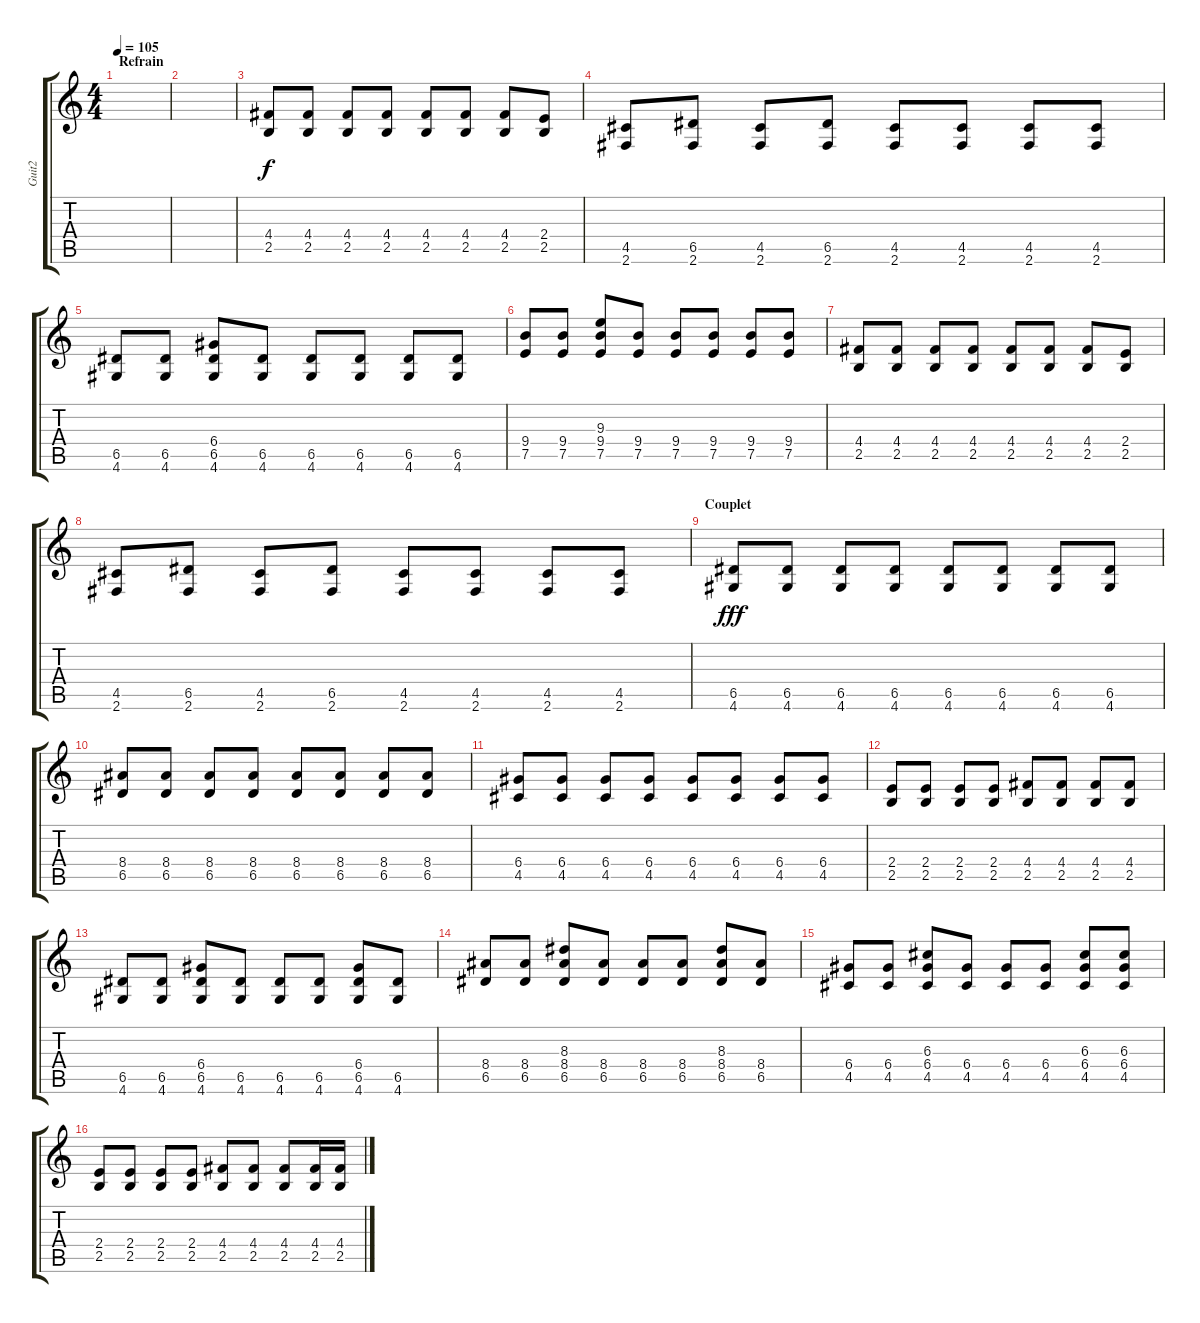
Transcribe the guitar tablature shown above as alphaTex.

\track ("Guit2" "Guit2") {instrument overdrivenguitar}
\staff {score tabs}
\tuning (E4 B3 G3 D3 A2 E2) {hide}
\ts (4 4)
\section ("" "Refrain")
\tempo 105
\clef g2
\ks c
|
|
(4.4 2.5).8{dy f} (4.4 2.5).8 (4.4 2.5).8 (4.4 2.5).8 (4.4 2.5).8 (4.4 2.5).8 (4.4 2.5).8 (2.4 2.5).8 |
(4.5 2.6).8 (6.5 2.6).8 (4.5 2.6).8 (6.5 2.6).8 (4.5 2.6).8 (4.5 2.6).8 (4.5 2.6).8 (4.5 2.6).8 |
(6.5 4.6).8 (6.5 4.6).8 (6.4 6.5 4.6).8 (6.5 4.6).8 (6.5 4.6).8 (6.5 4.6).8 (6.5 4.6).8 (6.5 4.6).8 |
(9.4 7.5).8 (9.4 7.5).8 (9.3 9.4 7.5).8 (9.4 7.5).8 (9.4 7.5).8 (9.4 7.5).8 (9.4 7.5).8 (9.4 7.5).8 |
(4.4 2.5).8 (4.4 2.5).8 (4.4 2.5).8 (4.4 2.5).8 (4.4 2.5).8 (4.4 2.5).8 (4.4 2.5).8 (2.4 2.5).8 |
(4.5 2.6).8 (6.5 2.6).8 (4.5 2.6).8 (6.5 2.6).8 (4.5 2.6).8 (4.5 2.6).8 (4.5 2.6).8 (4.5 2.6).8 |
\section ("" "Couplet")
(6.5 4.6).8{dy fff volume 8} (6.5 4.6).8 (6.5 4.6).8 (6.5 4.6).8 (6.5 4.6).8 (6.5 4.6).8 (6.5 4.6).8 (6.5 4.6).8 |
(8.4 6.5).8 (8.4 6.5).8 (8.4 6.5).8 (8.4 6.5).8 (8.4 6.5).8 (8.4 6.5).8 (8.4 6.5).8 (8.4 6.5).8 |
(6.4 4.5).8 (6.4 4.5).8 (6.4 4.5).8 (6.4 4.5).8 (6.4 4.5).8 (6.4 4.5).8 (6.4 4.5).8 (6.4 4.5).8 |
(2.4 2.5).8 (2.4 2.5).8 (2.4 2.5).8 (2.4 2.5).8 (4.4 2.5).8 (4.4 2.5).8 (4.4 2.5).8 (4.4 2.5).8 |
(6.5 4.6).8{volume 8} (6.5 4.6).8 (6.4 6.5 4.6).8 (6.5 4.6).8 (6.5 4.6).8 (6.5 4.6).8 (6.4 6.5 4.6).8 (6.5 4.6).8 |
(8.4 6.5).8 (8.4 6.5).8 (8.3 8.4 6.5).8 (8.4 6.5).8 (8.4 6.5).8 (8.4 6.5).8 (8.3 8.4 6.5).8 (8.4 6.5).8 |
(6.4 4.5).8 (6.4 4.5).8 (6.3 6.4 4.5).8 (6.4 4.5).8 (6.4 4.5).8 (6.4 4.5).8 (6.3 6.4 4.5).8 (6.3 6.4 4.5).8 |
(2.4 2.5).8 (2.4 2.5).8 (2.4 2.5).8 (2.4 2.5).8 (4.4 2.5).8 (4.4 2.5).8 (4.4 2.5).8 (4.4 2.5).16 (4.4 2.5).16
